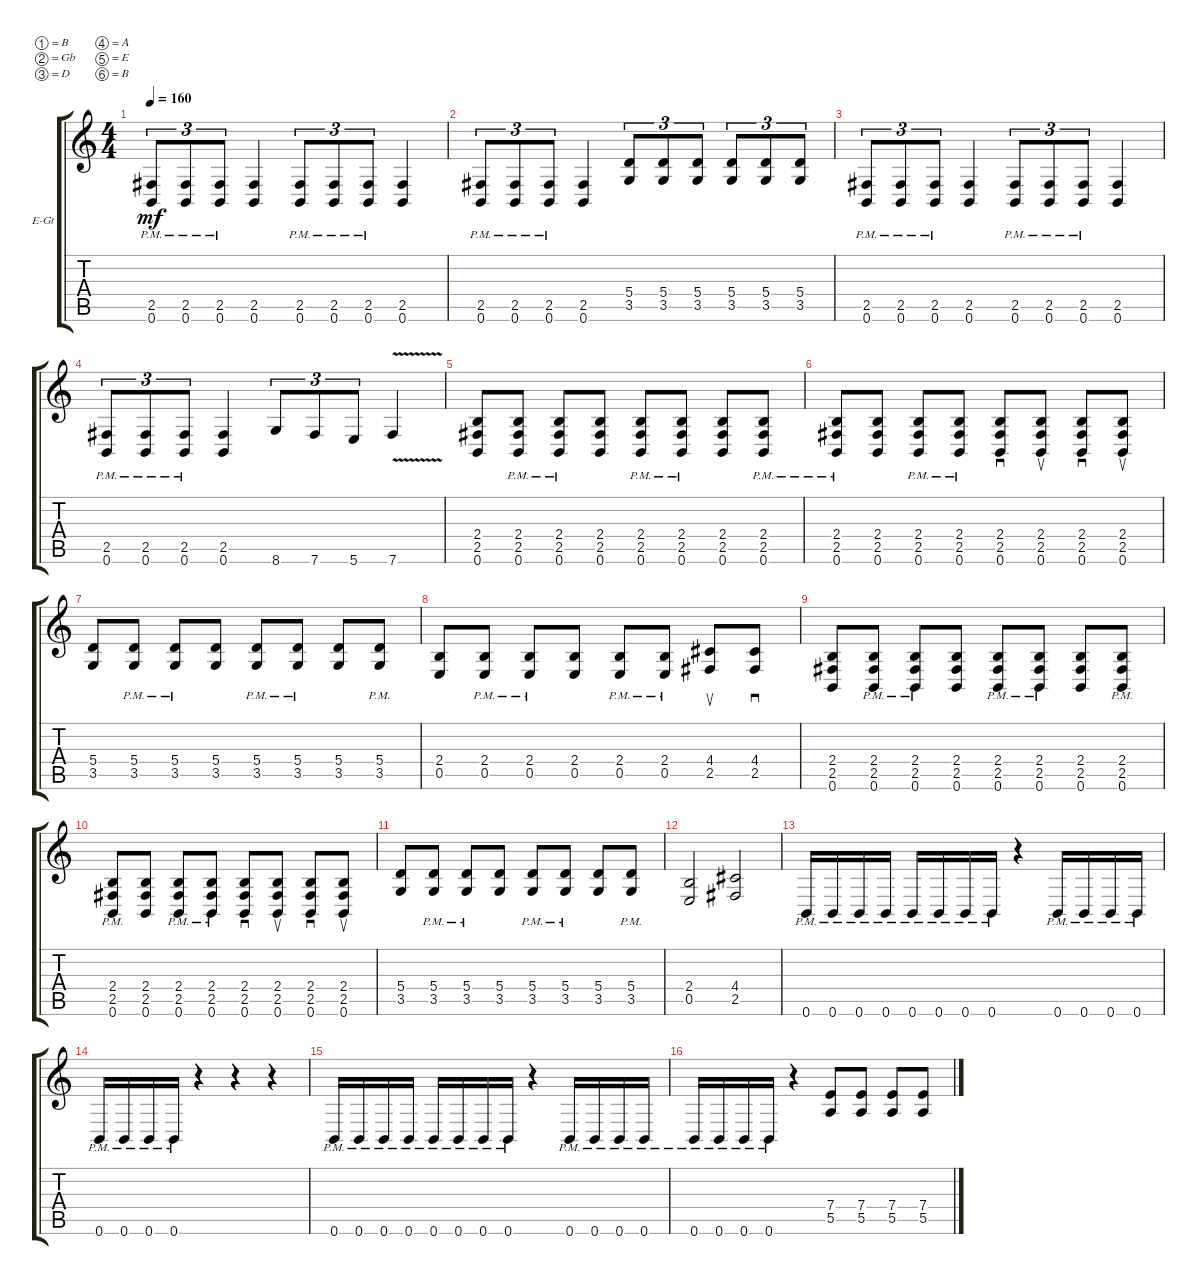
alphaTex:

\bracketExtendMode groupsimilarinstruments
\firstSystemTrackNameOrientation horizontal
\otherSystemsTrackNameOrientation horizontal
\track ("Guitar 2" "E-Gt") {instrument distortionguitar}
\staff {score tabs}
\tuning (B3 Gb3 D3 A2 E2 B1)
\ts (4 4)
\tempo 160
\clef g2
\ks c
(0.6{pm} 2.5).8{tu (3 2) dy mf} (0.6{pm} 2.5).8{tu (3 2)} (0.6{pm} 2.5).8{tu (3 2)} (0.6 2.5).4 (0.6{pm} 2.5).8{tu (3 2)} (0.6{pm} 2.5).8{tu (3 2)} (0.6{pm} 2.5).8{tu (3 2)} (0.6 2.5).4 |
(0.6{pm} 2.5).8{tu (3 2)} (0.6{pm} 2.5).8{tu (3 2)} (0.6{pm} 2.5).8{tu (3 2)} (0.6 2.5).4 (3.5 5.4).8{tu (3 2)} (3.5 5.4).8{tu (3 2)} (3.5 5.4).8{tu (3 2)} (3.5 5.4).8{tu (3 2)} (3.5 5.4).8{tu (3 2)} (3.5 5.4).8{tu (3 2)} |
(0.6{pm} 2.5).8{tu (3 2)} (0.6{pm} 2.5).8{tu (3 2)} (0.6{pm} 2.5).8{tu (3 2)} (0.6 2.5).4 (0.6{pm} 2.5).8{tu (3 2)} (0.6{pm} 2.5).8{tu (3 2)} (0.6{pm} 2.5).8{tu (3 2)} (0.6 2.5).4 |
(0.6{pm} 2.5).8{tu (3 2)} (0.6{pm} 2.5).8{tu (3 2)} (0.6{pm} 2.5).8{tu (3 2)} (0.6 2.5).4 8.6.8{tu (3 2)} 7.6.8{tu (3 2)} 5.6.8{tu (3 2)} 7.6{v}.4 |
(0.6 2.5 2.4).8 (0.6{pm} 2.5{pm} 2.4{pm}).8 (0.6{pm} 2.5{pm} 2.4{pm}).8 (0.6 2.5 2.4).8 (0.6{pm} 2.5{pm} 2.4{pm}).8 (0.6{pm} 2.5{pm} 2.4{pm}).8 (0.6 2.5 2.4).8 (0.6{pm} 2.5{pm} 2.4{pm}).8 |
(0.6{pm} 2.5{pm} 2.4{pm}).8 (0.6 2.5 2.4).8 (0.6{pm} 2.5{pm} 2.4{pm}).8 (0.6{pm} 2.5{pm} 2.4{pm}).8 (0.6 2.5 2.4).8{sd} (0.6 2.5 2.4).8{su} (0.6 2.5 2.4).8{sd} (0.6 2.5 2.4).8{su} |
(3.5 5.4).8 (3.5{pm} 5.4{pm}).8 (3.5{pm} 5.4{pm}).8 (3.5 5.4).8 (3.5{pm} 5.4{pm}).8 (3.5{pm} 5.4{pm}).8 (3.5 5.4).8 (3.5{pm} 5.4{pm}).8 |
(0.5 2.4).8 (0.5{pm} 2.4{pm}).8 (0.5{pm} 2.4{pm}).8 (0.5 2.4).8 (0.5{pm} 2.4{pm}).8 (0.5{pm} 2.4{pm}).8 (2.5 4.4).8{su} (2.5 4.4).8{sd} |
(0.6 2.5 2.4).8 (0.6{pm} 2.5{pm} 2.4{pm}).8 (0.6{pm} 2.5{pm} 2.4{pm}).8 (0.6 2.5 2.4).8 (0.6{pm} 2.5{pm} 2.4{pm}).8 (0.6{pm} 2.5{pm} 2.4{pm}).8 (0.6 2.5 2.4).8 (0.6{pm} 2.5{pm} 2.4{pm}).8 |
(0.6{pm} 2.5{pm} 2.4{pm}).8 (0.6 2.5 2.4).8 (0.6{pm} 2.5{pm} 2.4{pm}).8 (0.6{pm} 2.5{pm} 2.4{pm}).8 (0.6 2.5 2.4).8{sd} (0.6 2.5 2.4).8{su} (0.6 2.5 2.4).8{sd} (0.6 2.5 2.4).8{su} |
(3.5 5.4).8 (3.5{pm} 5.4{pm}).8 (3.5{pm} 5.4{pm}).8 (3.5 5.4).8 (3.5{pm} 5.4{pm}).8 (3.5{pm} 5.4{pm}).8 (3.5 5.4).8 (3.5{pm} 5.4).8 |
(0.5 2.4).2 (2.5 4.4).2 |
0.6{pm}.16 0.6{pm}.16 0.6{pm}.16 0.6{pm}.16 0.6{pm}.16 0.6{pm}.16 0.6{pm}.16 0.6{pm}.16 r.4 0.6{pm}.16 0.6{pm}.16 0.6{pm}.16 0.6{pm}.16 |
0.6{pm}.16 0.6{pm}.16 0.6{pm}.16 0.6{pm}.16 r.4 r.4 r.4 |
0.6{pm}.16 0.6{pm}.16 0.6{pm}.16 0.6{pm}.16 0.6{pm}.16 0.6{pm}.16 0.6{pm}.16 0.6{pm}.16 r.4 0.6{pm}.16 0.6{pm}.16 0.6{pm}.16 0.6{pm}.16 |
0.6{pm}.16 0.6{pm}.16 0.6{pm}.16 0.6{pm}.16 r.4 (5.5 7.4).8 (5.5 7.4).8 (5.5 7.4).8 (5.5 7.4).8
